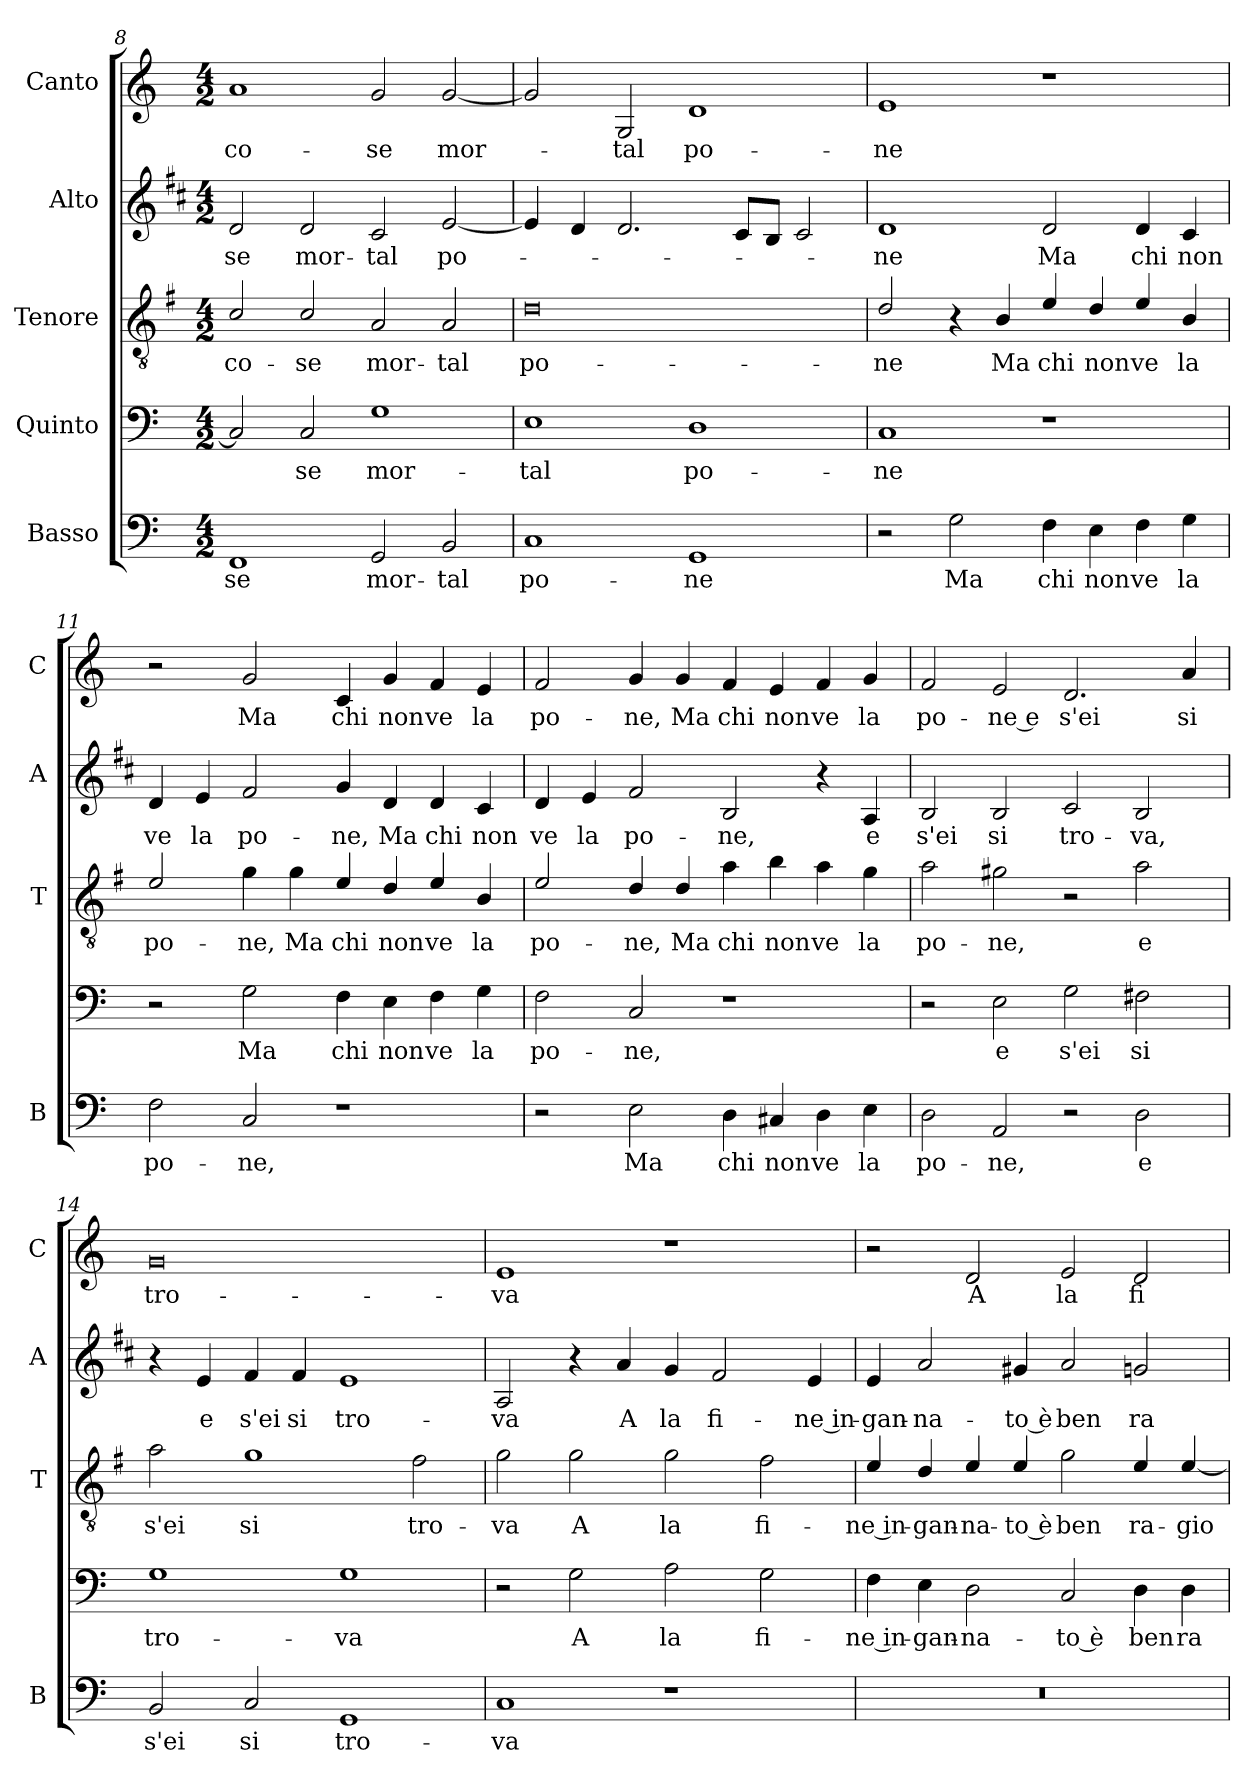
**kern	**text	**kern	**text	**kern	**text	**kern	**text	**kern	**text
*part5	*part5	*part4	*part4	*part3	*part3	*part2	*part2	*part1	*part1
*staff5	*staff5	*staff4	*staff4	*staff3	*staff3	*staff2	*staff2	*staff1	*staff1
*I"Basso	*	*I"Quinto	*	*I"Tenore	*	*I"Alto	*	*I"Canto	*
*I'B	*	*	*	*I'T	*	*I'A	*	*I'C	*
*clefF4	*	*clefF4	*	*clefGv2	*	*clefG2	*	*clefG2	*
*	*	*	*	*ITrd4c7	*	*ITrd1c2	*	*	*
*k[]	*	*k[]	*	*k[]	*	*k[]	*	*k[]	*
*C:	*	*C:	*	*C:	*	*C:	*	*C:	*
*M4/2	*	*M4/2	*	*M4/2	*	*M4/2	*	*M4/2	*
=8	=8	=8	=8	=8	=8	=8	=8	=8	=8
!	!LO:LY:b	!	!	!	!LO:LY:b	!	!LO:LY:b	!	!LO:LY:b
1FF	-se	2C/]	.	2F/	co-	2c/	-se	1a	co-
!	!	!	!LO:LY:b	!	!LO:LY:b	!	!LO:LY:b	!	!
.	.	2C/	-se	2F/	-se	2c/	mor-	.	.
!	!LO:LY:b	!	!LO:LY:b	!	!LO:LY:b	!	!LO:LY:b	!	!LO:LY:b
2GG/	mor-	1G	mor-	2D/	mor-	2B/	-tal	2g/	-se
!	!LO:LY:b	!	!	!	!LO:LY:b	!	!LO:LY:b	!	!LO:LY:b
2BB/	-tal	.	.	2D/	-tal	[2d/	po-	[2g/	mor-
=9	=9	=9	=9	=9	=9	=9	=9	=9	=9
!	!LO:LY:b	!	!LO:LY:b	!	!LO:LY:b	!	!	!	!
1C	po-	1E	-tal	0G	po-	4d/]	.	2g/]	.
.	.	.	.	.	.	4c/	.	.	.
!	!	!	!	!	!	!	!	!	!LO:LY:b
.	.	.	.	.	.	2.c/	.	2G/	-tal
!	!LO:LY:b	!	!LO:LY:b	!	!	!	!	!	!LO:LY:b
1GG	-ne	1D	po-	.	.	.	.	1d	po-
.	.	.	.	.	.	8B/L	.	.	.
.	.	.	.	.	.	8A/J	.	.	.
.	.	.	.	.	.	2B/	.	.	.
=10	=10	=10	=10	=10	=10	=10	=10	=10	=10
!	!	!	!LO:LY:b	!	!LO:LY:b	!	!LO:LY:b	!	!LO:LY:b
2r	.	1C	-ne	2G/	-ne	1c	-ne	1e	-ne
!	!LO:LY:b	!	!	!	!	!	!	!	!
2G\	Ma	.	.	4r	.	.	.	.	.
!	!	!	!	!	!LO:LY:b	!	!	!	!
.	.	.	.	4E/	Ma	.	.	.	.
!	!LO:LY:b	!	!	!	!LO:LY:b	!	!LO:LY:b	!	!
4F\	chi	1r	.	4A/	chi	2c/	Ma	1r	.
!	!LO:LY:b	!	!	!	!LO:LY:b	!	!	!	!
4E\	non	.	.	4G/	non	.	.	.	.
!	!LO:LY:b	!	!	!	!LO:LY:b	!	!LO:LY:b	!	!
4F\	ve	.	.	4A/	ve	4c/	chi	.	.
!	!LO:LY:b	!	!	!	!LO:LY:b	!	!LO:LY:b	!	!
4G\	la	.	.	4E/	la	4B/	non	.	.
!!LO:PB:g=z
=11	=11	=11	=11	=11	=11	=11	=11	=11	=11
!	!LO:LY:b	!	!	!	!LO:LY:b	!	!LO:LY:b	!	!
2F\	po-	2r	.	2A/	po-	4c/	ve	2r	.
!	!	!	!	!	!	!	!LO:LY:b	!	!
.	.	.	.	.	.	4d/	la	.	.
!	!LO:LY:b	!	!LO:LY:b	!	!LO:LY:b	!	!LO:LY:b	!	!LO:LY:b
2C/	-ne,	2G\	Ma	4c\	-ne,	2e/	po-	2g/	Ma
!	!	!	!	!	!LO:LY:b	!	!	!	!
.	.	.	.	4c\	Ma	.	.	.	.
!	!	!	!LO:LY:b	!	!LO:LY:b	!	!LO:LY:b	!	!LO:LY:b
1r	.	4F\	chi	4A/	chi	4f/	-ne,	4c/	chi
!	!	!	!LO:LY:b	!	!LO:LY:b	!	!LO:LY:b	!	!LO:LY:b
.	.	4E\	non	4G/	non	4c/	Ma	4g/	non
!	!	!	!LO:LY:b	!	!LO:LY:b	!	!LO:LY:b	!	!LO:LY:b
.	.	4F\	ve	4A/	ve	4c/	chi	4f/	ve
!	!	!	!LO:LY:b	!	!LO:LY:b	!	!LO:LY:b	!	!LO:LY:b
.	.	4G\	la	4E/	la	4B/	non	4e/	la
=12	=12	=12	=12	=12	=12	=12	=12	=12	=12
!	!	!	!LO:LY:b	!	!LO:LY:b	!	!LO:LY:b	!	!LO:LY:b
2r	.	2F\	po-	2A/	po-	4c/	ve	2f/	po-
!	!	!	!	!	!	!	!LO:LY:b	!	!
.	.	.	.	.	.	4d/	la	.	.
!	!LO:LY:b	!	!LO:LY:b	!	!LO:LY:b	!	!LO:LY:b	!	!LO:LY:b
2E\	Ma	2C/	-ne,	4G/	-ne,	2e/	po-	4g/	-ne,
!	!	!	!	!	!LO:LY:b	!	!	!	!LO:LY:b
.	.	.	.	4G/	Ma	.	.	4g/	Ma
!	!LO:LY:b	!	!	!	!LO:LY:b	!	!LO:LY:b	!	!LO:LY:b
4D\	chi	1r	.	4d\	chi	2A/	-ne,	4f/	chi
!	!LO:LY:b	!	!	!	!LO:LY:b	!	!	!	!LO:LY:b
4C#X/	non	.	.	4e\	non	.	.	4e/	non
!	!LO:LY:b	!	!	!	!LO:LY:b	!	!	!	!LO:LY:b
4D\	ve	.	.	4d\	ve	4r	.	4f/	ve
!	!LO:LY:b	!	!	!	!LO:LY:b	!	!LO:LY:b	!	!LO:LY:b
4E\	la	.	.	4c\	la	4G/	e	4g/	la
=13	=13	=13	=13	=13	=13	=13	=13	=13	=13
!	!LO:LY:b	!	!	!	!LO:LY:b	!	!LO:LY:b	!	!LO:LY:b
2D\	po-	2r	.	2d\	po-	2A/	s'ei	2f/	po-
!	!LO:LY:b	!	!LO:LY:b	!	!LO:LY:b	!	!LO:LY:b	!	!LO:LY:b
2AA/	-ne,	2E\	e	2c#X\	-ne,	2A/	si	2e/	-ne e
!	!	!	!LO:LY:b	!	!	!	!LO:LY:b	!	!LO:LY:b
2r	.	2G\	s'ei	2r	.	2B/	tro-	2.d/	s'ei
!	!LO:LY:b	!	!LO:LY:b	!	!LO:LY:b	!	!LO:LY:b	!	!
2D\	e	2F#X\	si	2d\	e	2A/	-va,	.	.
!	!	!	!	!	!	!	!	!	!LO:LY:b
.	.	.	.	.	.	.	.	4a/	si
=14	=14	=14	=14	=14	=14	=14	=14	=14	=14
!	!LO:LY:b	!	!LO:LY:b	!	!LO:LY:b	!	!	!	!LO:LY:b
2BB/	s'ei	1G	tro-	2d\	s'ei	4r	.	0g	tro-
!	!	!	!	!	!	!	!LO:LY:b	!	!
.	.	.	.	.	.	4d/	e	.	.
!	!LO:LY:b	!	!	!	!LO:LY:b	!	!LO:LY:b	!	!
2C/	si	.	.	1c	si	4e/	s'ei	.	.
!	!	!	!	!	!	!	!LO:LY:b	!	!
.	.	.	.	.	.	4e/	si	.	.
!	!LO:LY:b	!	!LO:LY:b	!	!	!	!LO:LY:b	!	!
1GG	tro-	1G	-va	.	.	1d	tro-	.	.
!	!	!	!	!	!LO:LY:b	!	!	!	!
.	.	.	.	2B\	tro-	.	.	.	.
!!LO:LB:g=z
=15	=15	=15	=15	=15	=15	=15	=15	=15	=15
!	!LO:LY:b	!	!	!	!LO:LY:b	!	!LO:LY:b	!	!LO:LY:b
1C	-va	2r	.	2c\	-va	2G/	-va	1e	-va
!	!	!	!LO:LY:b	!	!LO:LY:b	!	!	!	!
.	.	2G\	A	2c\	A	4r	.	.	.
!	!	!	!	!	!	!	!LO:LY:b	!	!
.	.	.	.	.	.	4g/	A	.	.
!	!	!	!LO:LY:b	!	!LO:LY:b	!	!LO:LY:b	!	!
1r	.	2A\	la	2c\	la	4f/	la	1r	.
!	!	!	!	!	!	!	!LO:LY:b	!	!
.	.	.	.	.	.	2e/	fi-	.	.
!	!	!	!LO:LY:b	!	!LO:LY:b	!	!	!	!
.	.	2G\	fi-	2B\	fi-	.	.	.	.
!	!	!	!	!	!	!	!LO:LY:b	!	!
.	.	.	.	.	.	4d/	-ne in-	.	.
=16	=16	=16	=16	=16	=16	=16	=16	=16	=16
!	!	!	!LO:LY:b	!	!LO:LY:b	!	!LO:LY:b	!	!
0r	.	4F\	-ne in-	4A/	-ne in-	4d/	-gan-	2r	.
!	!	!	!LO:LY:b	!	!LO:LY:b	!	!LO:LY:b	!	!
.	.	4E\	-gan-	4G/	-gan-	2g/	-na-	.	.
!	!	!	!LO:LY:b	!	!LO:LY:b	!	!	!	!LO:LY:b
.	.	2D\	-na-	4A/	-na-	.	.	2d/	A
!	!	!	!	!	!LO:LY:b	!	!LO:LY:b	!	!
.	.	.	.	4A/	-to è	4f#X/	-to è	.	.
!	!	!	!LO:LY:b	!	!LO:LY:b	!	!LO:LY:b	!	!LO:LY:b
.	.	2C/	-to è	2c\	ben	2g/	ben	2e/	la
!	!	!	!LO:LY:b	!	!LO:LY:b	!	!LO:LY:b	!	!LO:LY:b
.	.	4D\	ben	4A/	ra-	2fn/	ra-	2d/	fi-
!	!	!	!LO:LY:b	!	!LO:LY:b	!	!	!	!
.	.	4D\	ra-	[4A/	-gio-	.	.	.	.
=	=	=	=	=	=	=	=	=	=
*-	*-	*-	*-	*-	*-	*-	*-	*-	*-
